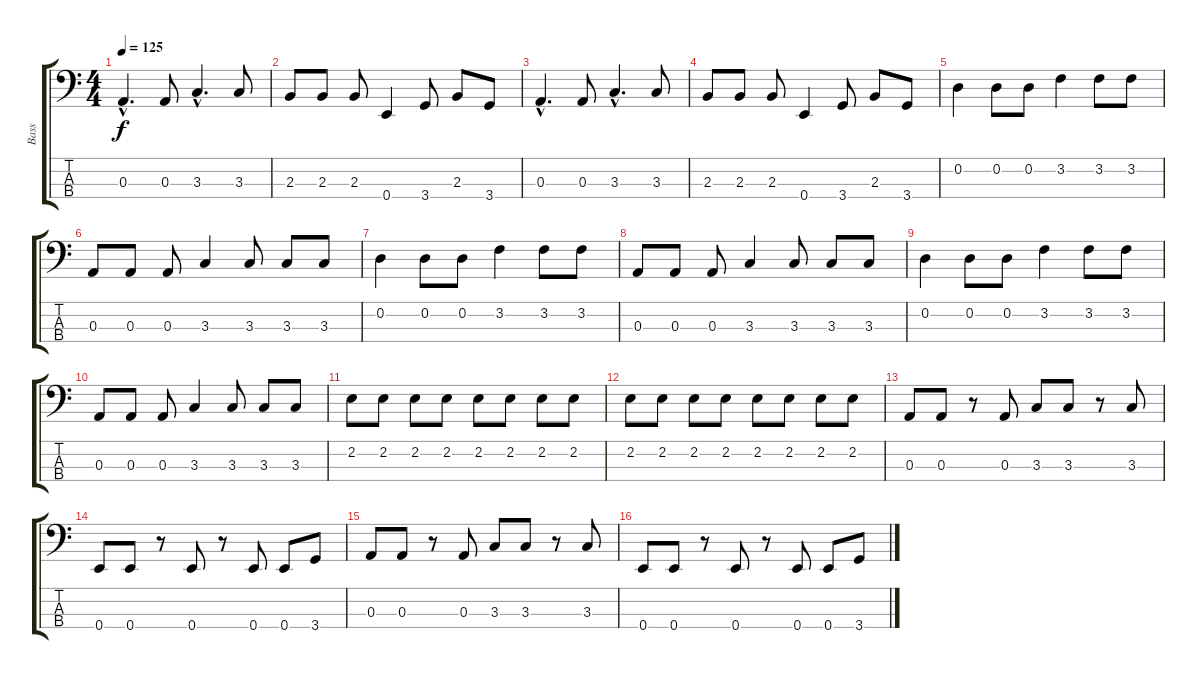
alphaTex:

\track ("Bass" "Bass") {instrument electricbasspick}
\staff {score tabs}
\tuning (G2 D2 A1 E1) {hide}
\ts (4 4)
\tempo 125
\clef f4
\ks c
0.3{hac}.4{d dy f} 0.3.8 3.3{hac}.4{d} 3.3.8 |
2.3.8 2.3.8 2.3.8 0.4.4 3.4.8 2.3.8 3.4.8 |
0.3{hac}.4{d} 0.3.8 3.3{hac}.4{d} 3.3.8 |
2.3.8 2.3.8 2.3.8 0.4.4 3.4.8 2.3.8 3.4.8 |
0.2.4 0.2.8 0.2.8 3.2.4 3.2.8 3.2.8 |
0.3.8 0.3.8 0.3.8 3.3.4 3.3.8 3.3.8 3.3.8 |
0.2.4 0.2.8 0.2.8 3.2.4 3.2.8 3.2.8 |
0.3.8 0.3.8 0.3.8 3.3.4 3.3.8 3.3.8 3.3.8 |
0.2.4 0.2.8 0.2.8 3.2.4 3.2.8 3.2.8 |
0.3.8 0.3.8 0.3.8 3.3.4 3.3.8 3.3.8 3.3.8 |
2.2.8 2.2.8 2.2.8 2.2.8 2.2.8 2.2.8 2.2.8 2.2.8 |
2.2.8 2.2.8 2.2.8 2.2.8 2.2.8 2.2.8 2.2.8 2.2.8 |
0.3.8 0.3.8 r.8 0.3.8 3.3.8 3.3.8 r.8 3.3.8 |
0.4.8 0.4.8 r.8 0.4.8 r.8 0.4.8 0.4.8 3.4.8 |
0.3.8 0.3.8 r.8 0.3.8 3.3.8 3.3.8 r.8 3.3.8 |
0.4.8 0.4.8 r.8 0.4.8 r.8 0.4.8 0.4.8 3.4.8
